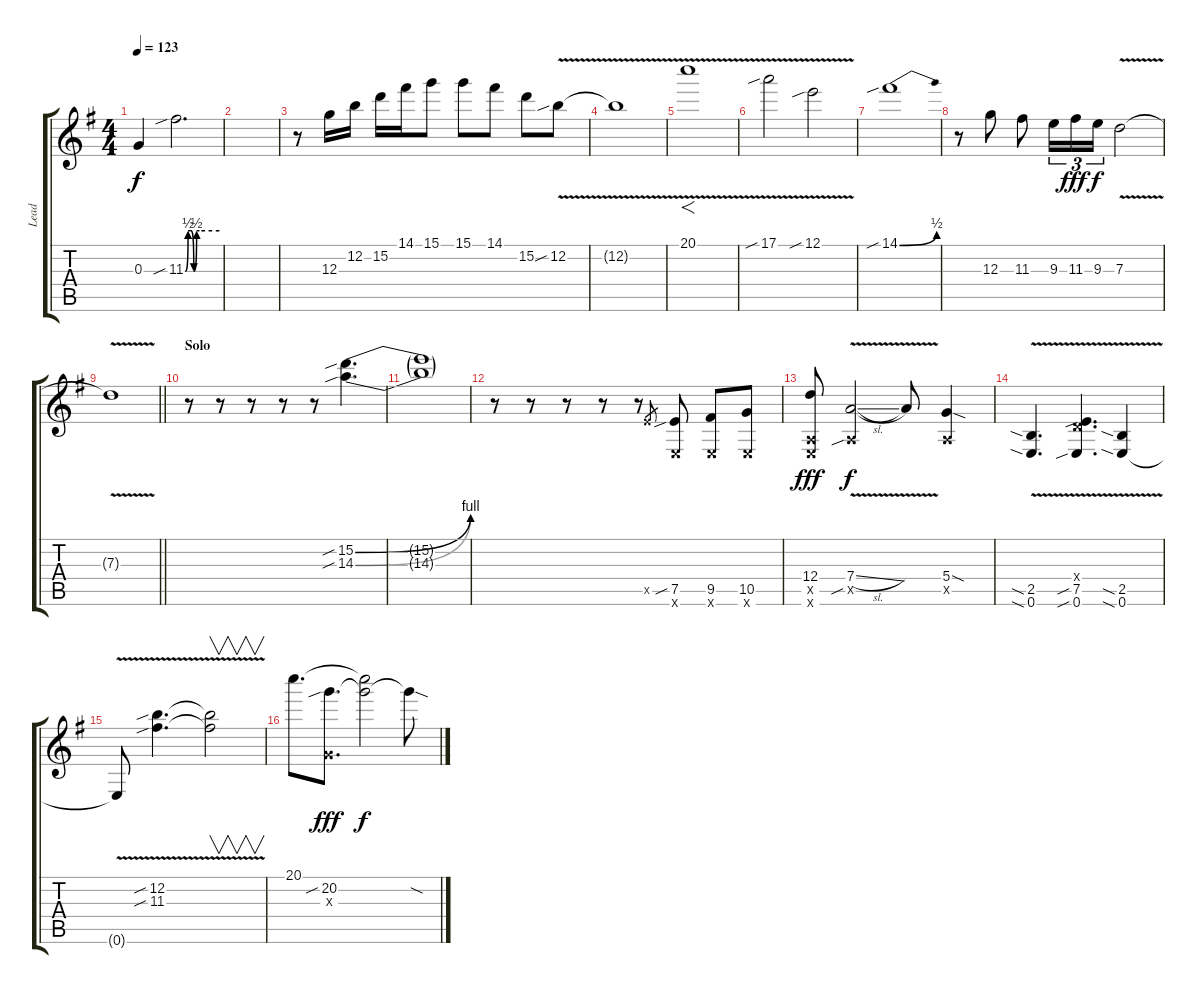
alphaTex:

\track ("Lead" "Lead") {instrument overdrivenguitar}
\staff {score tabs}
\tuning (E4 B3 G3 D3 A2 E2) {hide}
\ts (4 4)
\tempo 123
\clef g2
\ks g
0.3.4{dy f} 11.3{be (custom 0 0 5 2 10 2 15 0 20 2 25 2 60 2) sib}.2{d} |
|
r.8 12.3.16 12.2.16 15.2.16 14.1.16 15.1.8 15.1.8 14.1.8 15.2.8 12.2{v sib}.8 |
12.2{t}.1 |
20.1{v}.1{f} |
17.1{v sib}.2 12.1{v sib}.2 |
14.1{be (bend 0 0 60 2) sib}.1 |
r.8{volume 11} 12.3.8 11.3.8 9.3.16{tu (3 2)} 11.3.16{tu (3 2) dy fff} 9.3.16{tu (3 2) dy f} 7.3{v}.2 |
\barLineRight lightlight
7.3{t}.1 |
\section ("" "Solo")
r.8 r.8 r.8 r.8 r.8 (15.2{be (bend 0 0 60 4) sib} 14.3{be (bend 0 0 60 4) sib}).4{d} |
(15.2{t} 14.3{t}).1 |
r.8 r.8 r.8 r.8 r.8 7.5{x}.8{gr} (7.5{sib} 0.6{x}).8 (9.5 0.6{x}).8 (10.5 0.6{x}).8 |
(12.4 0.5{x} 0.6{x}).8{dy fff} (7.4{v sl} 0.5{sib x}).2{dy f} 7.4{t}.8 (5.4{sod} 0.5{x}).4 |
(2.5{sia} 0.6{v sia}).4{d} (0.4{x} 7.5{v sib} 0.6{sib}).4{d} (2.5{sia} 0.6{v sia}).4 |
0.6{t}.8 (12.2{v sib} 11.3{v sib}).4{d} (12.2{t} 11.3{t}).2{v} |
20.1.8{d} (20.2{sib} 0.3{x}).8{d dy fff} (20.1{t} 20.2{t}).2{dy f} 20.2{sod t}.8
